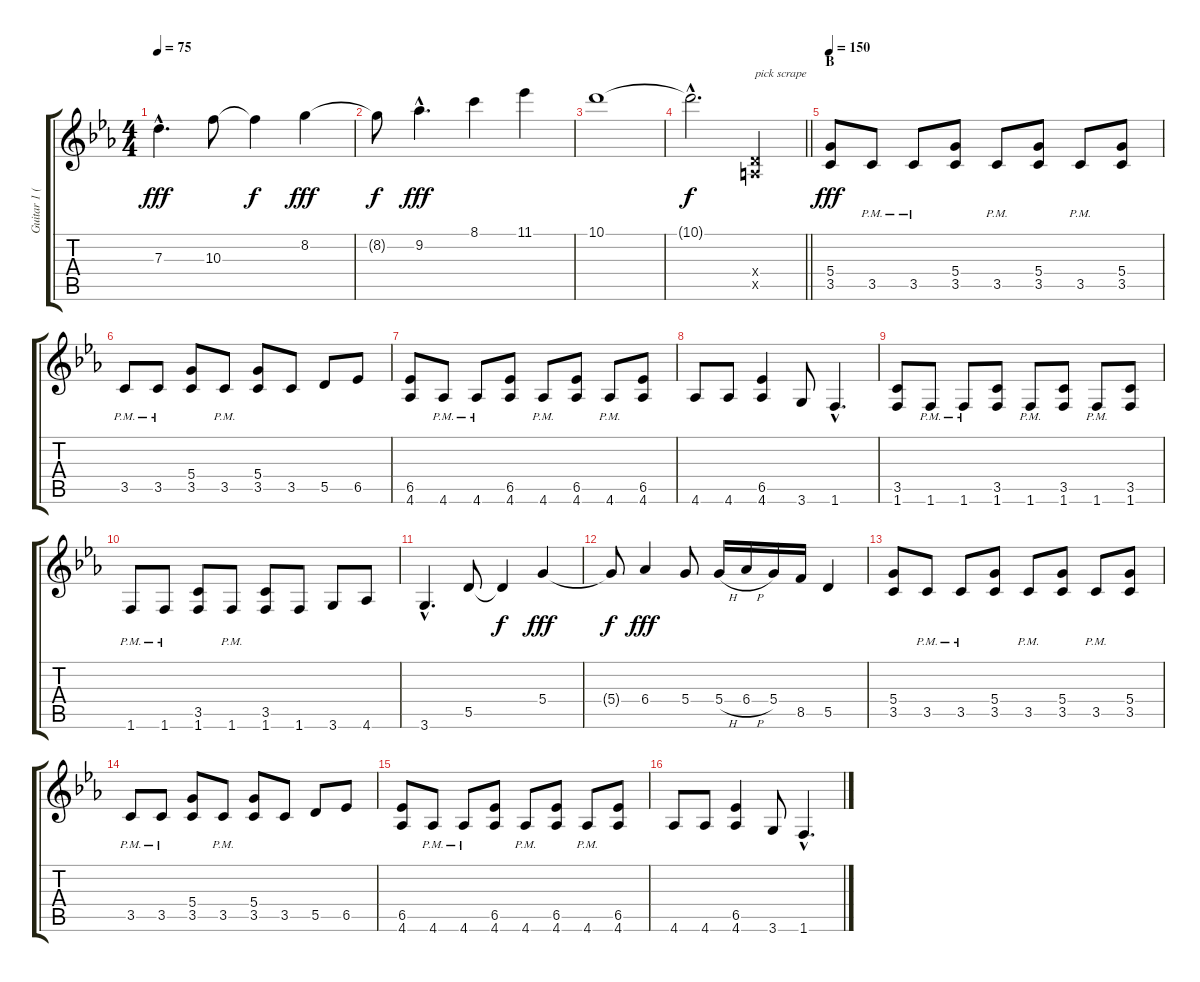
\track ("Guitar 1 (Steve Vai)" "Guitar 1 (") {instrument distortionguitar}
\staff {score tabs}
\tuning (E4 B3 G3 D3 A2 E2) {hide}
\ts (4 4)
\tempo 75
\clef g2
\ks eb
7.3{hac}.4{d dy fff} 10.3.8 10.3{t}.4{dy f} 8.2.4{dy fff} |
8.2{t}.8{dy f} 9.2{hac}.4{d dy fff} 8.1.4 11.1.4 |
10.1.1 |
\barLineRight lightlight
10.1{hac t}.2{d dy f} (0.4{x} 0.5{x}).4{txt "pick scrape"} |
\section ("" "B")
\tempo 150
(5.4 3.5).8{dy fff} 3.5{pm}.8 3.5{pm}.8 (5.4 3.5).8 3.5{pm}.8 (5.4 3.5).8 3.5{pm}.8 (5.4 3.5).8 |
3.5{pm}.8 3.5{pm}.8 (5.4 3.5).8 3.5{pm}.8 (5.4 3.5).8 3.5.8 5.5.8 6.5.8 |
(6.5 4.6).8 4.6{pm}.8 4.6{pm}.8 (6.5 4.6).8 4.6{pm}.8 (6.5 4.6).8 4.6{pm}.8 (6.5 4.6).8 |
4.6.8 4.6.8 (6.5 4.6).4 3.6.8 1.6{hac}.4{d} |
(3.5 1.6).8 1.6{pm}.8 1.6{pm}.8 (3.5 1.6).8 1.6{pm}.8 (3.5 1.6).8 1.6{pm}.8 (3.5 1.6).8 |
1.6{pm}.8 1.6{pm}.8 (3.5 1.6).8 1.6{pm}.8 (3.5 1.6).8 1.6.8 3.6.8 4.6.8 |
3.6{hac}.4{d} 5.5.8 5.5{t}.4{dy f} 5.4.4{dy fff} |
5.4{t}.8{dy f} 6.4.4{dy fff} 5.4.8 5.4{h}.16 6.4{h}.16 5.4.16 8.5.16 5.5.4 |
(5.4 3.5).8 3.5{pm}.8 3.5{pm}.8 (5.4 3.5).8 3.5{pm}.8 (5.4 3.5).8 3.5{pm}.8 (5.4 3.5).8 |
3.5{pm}.8 3.5{pm}.8 (5.4 3.5).8 3.5{pm}.8 (5.4 3.5).8 3.5.8 5.5.8 6.5.8 |
(6.5 4.6).8 4.6{pm}.8 4.6{pm}.8 (6.5 4.6).8 4.6{pm}.8 (6.5 4.6).8 4.6{pm}.8 (6.5 4.6).8 |
4.6.8 4.6.8 (6.5 4.6).4 3.6.8 1.6{hac}.4{d}
